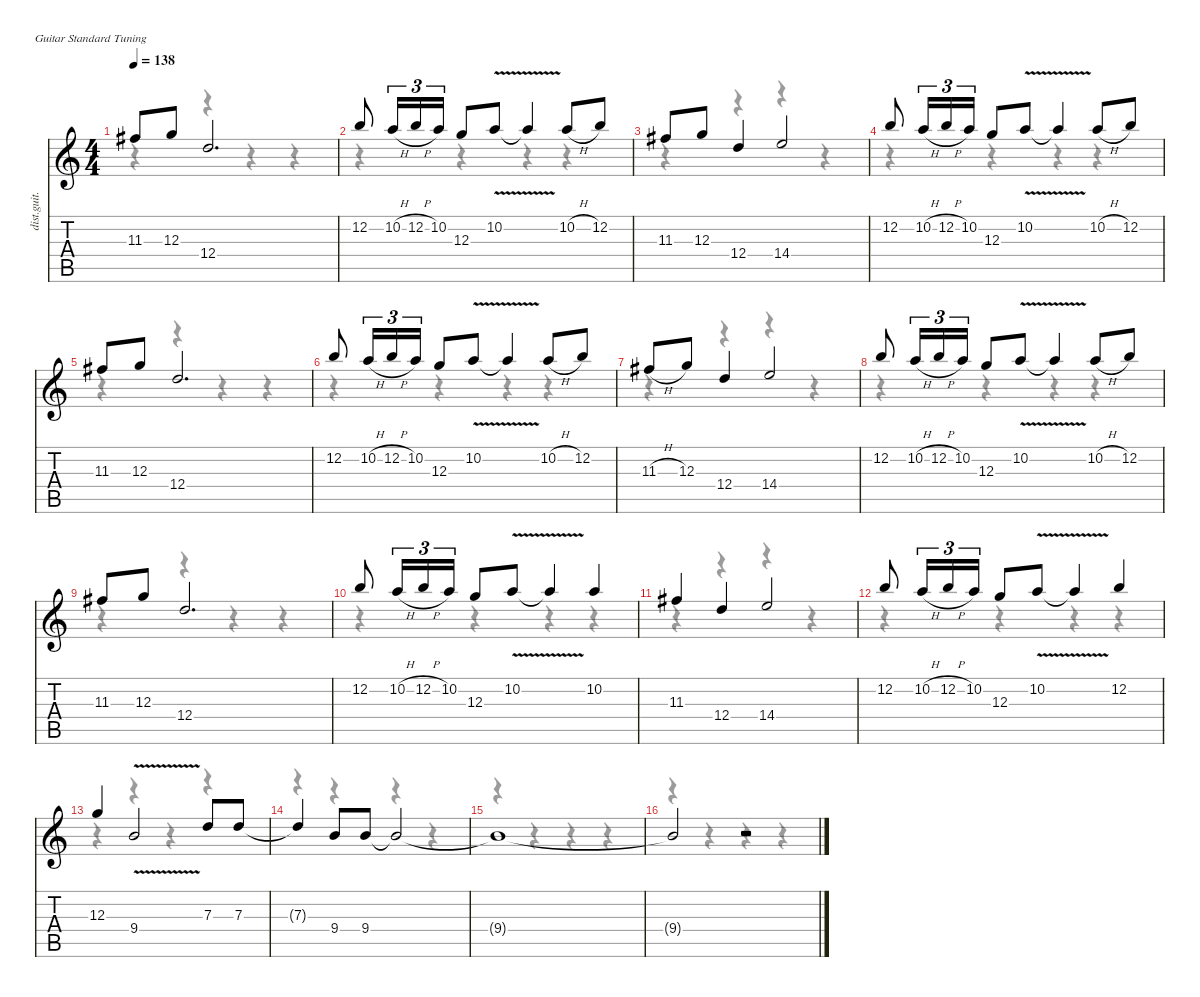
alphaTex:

\defaultSystemsLayout 4
\hideDynamics
\bracketExtendMode nobrackets
\track ("Kirk Hammett ( Lead )" "dist.guit.") {instrument distortionguitar}
\staff {score tabs}
\tuning (E4 B3 G3 D3 A2 E2)
\voice
\ts (4 4)
\tempo 138
\clef g2
\ks c
11.3{acc #}.8{dy f} 12.3.8 12.4.2{d} |
12.2.8 10.2{h}.16{tu (3 2)} 12.2{h}.16{tu (3 2)} 10.2.16{tu (3 2)} 12.3.8 10.2{v}.8 10.2{v t}.4 10.2{h}.8 12.2.8 |
11.3{acc #}.8 12.3.8 12.4.4 14.4.2 |
12.2.8 10.2{h}.16{tu (3 2)} 12.2{h}.16{tu (3 2)} 10.2.16{tu (3 2)} 12.3.8 10.2{v}.8 10.2{v t}.4 10.2{h}.8 12.2.8 |
11.3{acc #}.8 12.3.8 12.4.2{d} |
12.2.8 10.2{h}.16{tu (3 2)} 12.2{h}.16{tu (3 2)} 10.2.16{tu (3 2)} 12.3.8 10.2{v}.8 10.2{v t}.4 10.2{h}.8 12.2.8 |
11.3{h acc #}.8 12.3.8 12.4.4 14.4.2 |
12.2.8 10.2{h}.16{tu (3 2)} 12.2{h}.16{tu (3 2)} 10.2.16{tu (3 2)} 12.3.8 10.2{v}.8 10.2{v t}.4 10.2{h}.8 12.2.8 |
11.3{acc #}.8 12.3.8 12.4.2{d} |
12.2.8 10.2{h}.16{tu (3 2)} 12.2{h}.16{tu (3 2)} 10.2.16{tu (3 2)} 12.3.8 10.2{v}.8 10.2{v t}.4 10.2.4 |
11.3{acc #}.4 12.4.4 14.4.2 |
12.2.8 10.2{h}.16{tu (3 2)} 12.2{h}.16{tu (3 2)} 10.2.16{tu (3 2)} 12.3.8 10.2{v}.8 10.2{v t}.4 12.2.4 |
12.3.4 9.4{v}.2 7.3.8 7.3.8 |
7.3{t}.4 9.4.8 9.4.8 9.4{t}.2 |
9.4{t}.1 |
9.4{t}.2 r.2
\voice
\clef g2
\ottava regular
\simile none
\ks c
r.4{dy mf} r.4 r.4 r.4 |
r.4 r.4 r.4 r.4 |
r.4 r.4 r.4 r.4 |
r.4 r.4 r.4 r.4 |
r.4 r.4 r.4 r.4 |
r.4 r.4 r.4 r.4 |
r.4 r.4 r.4 r.4 |
r.4 r.4 r.4 r.4 |
r.4 r.4 r.4 r.4 |
r.4 r.4 r.4 r.4 |
r.4 r.4 r.4 r.4 |
r.4 r.4 r.4 r.4 |
r.4 r.4 r.4 r.4 |
r.4 r.4 r.4 r.4 |
r.4 r.4 r.4 r.4 |
r.4 r.4 r.4 r.4
